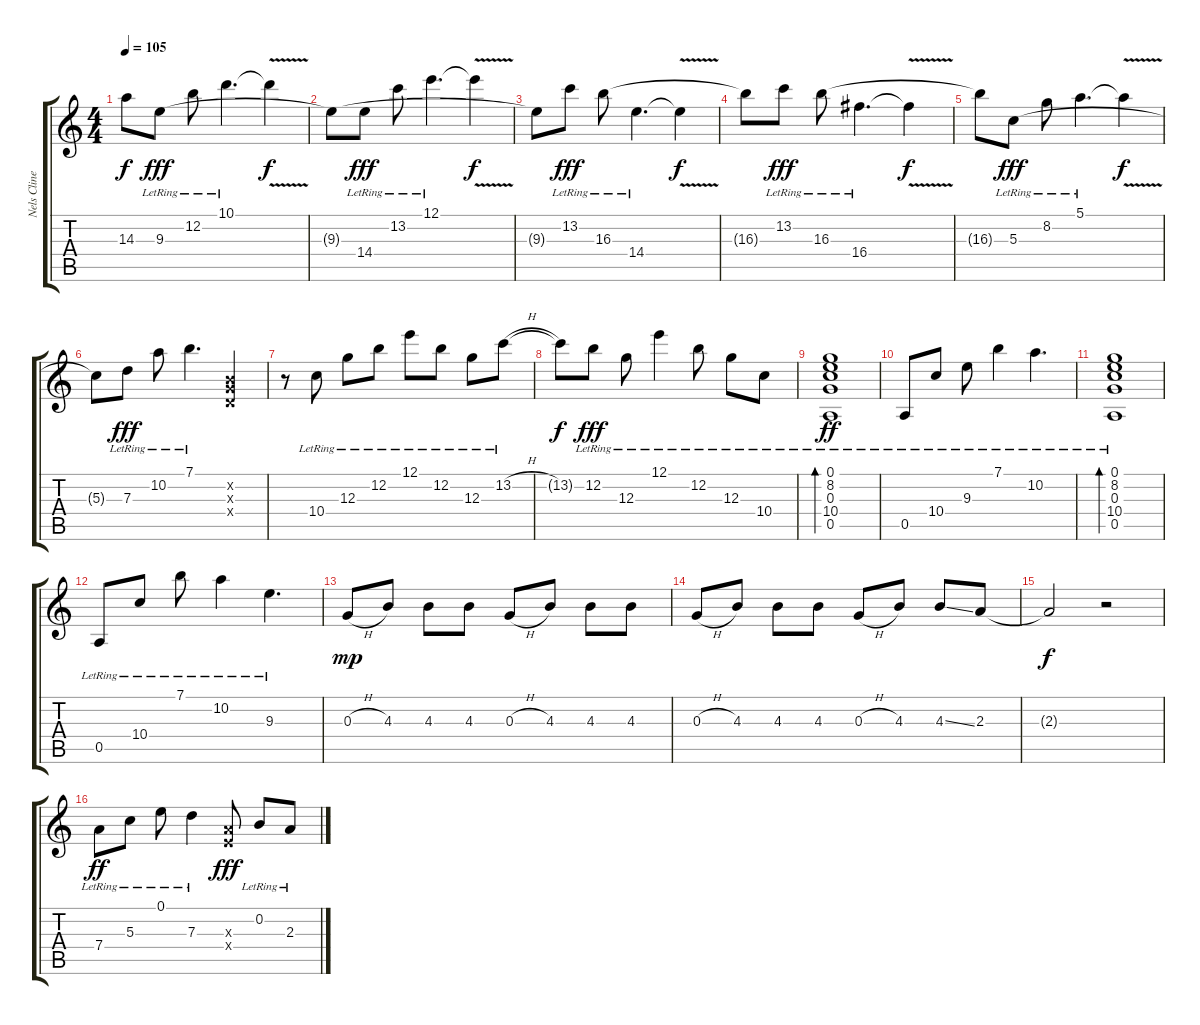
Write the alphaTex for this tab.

\track ("Nels Cline" "Nels Cline") {mute instrument electricguitarjazz}
\staff {score tabs}
\tuning (E4 B3 G3 D3 A2 E2) {hide}
\ts (4 4)
\tempo 105
\clef g2
\ks c
14.3{t}.8{dy f} 9.3{lr}.8{dy fff} 12.2{lr}.8 10.1{lr}.4{d} 10.1{v t}.4{dy f} |
9.3{t}.8 14.4{lr}.8{dy fff} 13.2{lr}.8 12.1{lr}.4{d} 12.1{v t}.4{dy f} |
9.3{t}.8 13.2{lr}.8{dy fff} 16.3{lr}.8 14.4{lr}.4{d} 14.4{v t}.4{dy f} |
16.3{t}.8 13.2{lr}.8{dy fff} 16.3{lr}.8 16.4{lr}.4{d} 16.4{v t}.4{dy f} |
16.3{t}.8 5.3{lr}.8{dy fff} 8.2{lr}.8 5.1{lr}.4{d} 5.1{v t}.4{dy f} |
5.3{t}.8 7.3{lr}.8{dy fff} 10.2{lr}.8 7.1{lr}.4{d} (0.2{x} 0.3{x} 0.4{x}).4 |
r.8 10.4{lr}.8 12.3{lr}.8 12.2{lr}.8 12.1{lr}.8 12.2{lr}.8 12.3{lr}.8 13.2{h lr}.8 |
13.2{t}.8{dy f} 12.2{lr}.8{dy fff} 12.3{lr}.8 12.1{lr}.4 12.2{lr}.8 12.3{lr}.8 10.4{lr}.8 |
(0.1 8.2{lr} 0.3 10.4 0.5).1{bd 240 dy ff} |
0.5{lr}.8 10.4{lr}.8 9.3{lr}.8 7.1{lr}.4 10.2{lr}.4{d} |
(0.1 8.2{lr} 0.3 10.4 0.5).1{bd 60} |
0.5{lr}.8 10.4{lr}.8 7.1{lr}.8 10.2{lr}.4 9.3{lr}.4{d} |
0.3{h}.8{dy mp} 4.3.8 4.3.8 4.3.8 0.3{h}.8 4.3.8 4.3.8 4.3.8 |
0.3{h}.8 4.3.8 4.3.8 4.3.8 0.3{h}.8 4.3.8 4.3{ss}.8 2.3.8 |
2.3{t}.2{dy f} r.2 |
7.4{lr}.8{dy ff} 5.3{lr}.8 0.1{lr}.8 7.3{lr}.4 (2.3{x} 2.4{x}).8{dy fff} 0.2{lr}.8 2.3{lr}.8
